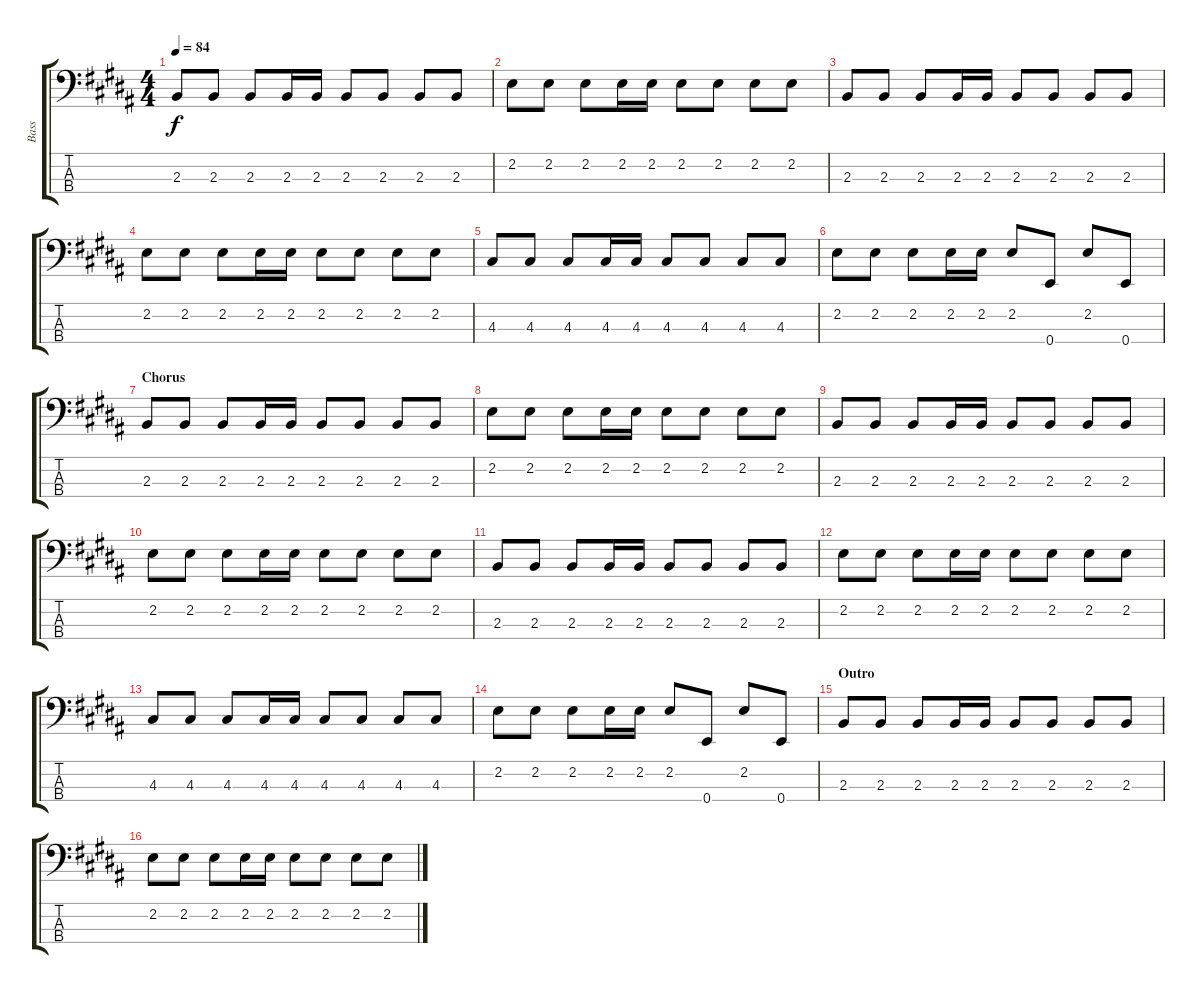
\track ("Bass" "Bass") {instrument electricbassfinger}
\staff {score tabs}
\tuning (G2 D2 A1 E1) {hide}
\ts (4 4)
\tempo 84
\clef f4
\ks b
2.3.8{dy f} 2.3.8 2.3.8 2.3.16 2.3.16 2.3.8 2.3.8 2.3.8 2.3.8 |
2.2.8 2.2.8 2.2.8 2.2.16 2.2.16 2.2.8 2.2.8 2.2.8 2.2.8 |
2.3.8 2.3.8 2.3.8 2.3.16 2.3.16 2.3.8 2.3.8 2.3.8 2.3.8 |
2.2.8 2.2.8 2.2.8 2.2.16 2.2.16 2.2.8 2.2.8 2.2.8 2.2.8 |
4.3.8 4.3.8 4.3.8 4.3.16 4.3.16 4.3.8 4.3.8 4.3.8 4.3.8 |
2.2.8 2.2.8 2.2.8 2.2.16 2.2.16 2.2.8 0.4.8 2.2.8 0.4.8 |
\section ("" "Chorus")
2.3.8 2.3.8 2.3.8 2.3.16 2.3.16 2.3.8 2.3.8 2.3.8 2.3.8 |
2.2.8 2.2.8 2.2.8 2.2.16 2.2.16 2.2.8 2.2.8 2.2.8 2.2.8 |
2.3.8 2.3.8 2.3.8 2.3.16 2.3.16 2.3.8 2.3.8 2.3.8 2.3.8 |
2.2.8 2.2.8 2.2.8 2.2.16 2.2.16 2.2.8 2.2.8 2.2.8 2.2.8 |
2.3.8 2.3.8 2.3.8 2.3.16 2.3.16 2.3.8 2.3.8 2.3.8 2.3.8 |
2.2.8 2.2.8 2.2.8 2.2.16 2.2.16 2.2.8 2.2.8 2.2.8 2.2.8 |
4.3.8 4.3.8 4.3.8 4.3.16 4.3.16 4.3.8 4.3.8 4.3.8 4.3.8 |
2.2.8 2.2.8 2.2.8 2.2.16 2.2.16 2.2.8 0.4.8 2.2.8 0.4.8 |
\section ("" "Outro")
2.3.8 2.3.8 2.3.8 2.3.16 2.3.16 2.3.8 2.3.8 2.3.8 2.3.8 |
2.2.8 2.2.8 2.2.8 2.2.16 2.2.16 2.2.8 2.2.8 2.2.8 2.2.8
